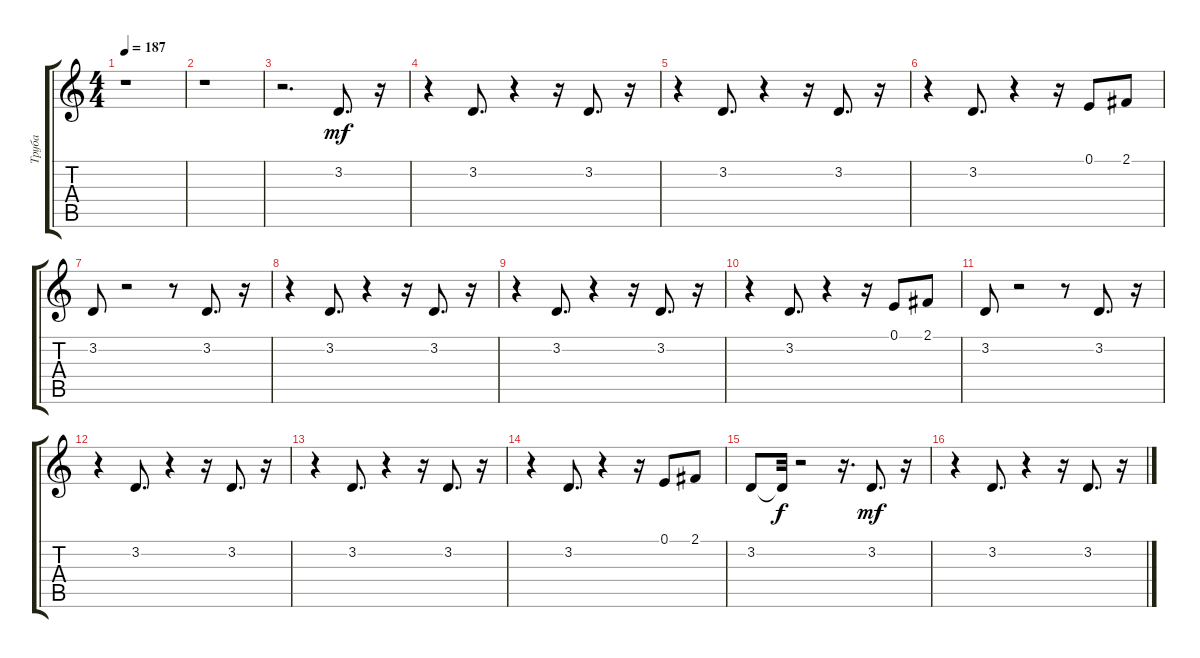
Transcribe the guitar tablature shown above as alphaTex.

\track ("Труба" "Труба") {instrument trumpet}
\staff {score tabs}
\tuning (E4 B3 G3 D3 A2 E2) {hide}
\ts (4 4)
\tempo 187
\clef g2
\ks c
r.1{dy f} |
r.1 |
r.2{d} 3.2.8{d dy mf} r.16 |
r.4 3.2.8{d} r.4 r.16 3.2.8{d} r.16 |
r.4 3.2.8{d} r.4 r.16 3.2.8{d} r.16 |
r.4 3.2.8{d} r.4 r.16 0.1.8 2.1.8 |
3.2.8 r.2 r.8 3.2.8{d} r.16 |
r.4 3.2.8{d} r.4 r.16 3.2.8{d} r.16 |
r.4 3.2.8{d} r.4 r.16 3.2.8{d} r.16 |
r.4 3.2.8{d} r.4 r.16 0.1.8 2.1.8 |
3.2.8 r.2 r.8 3.2.8{d} r.16 |
r.4 3.2.8{d} r.4 r.16 3.2.8{d} r.16 |
r.4 3.2.8{d} r.4 r.16 3.2.8{d} r.16 |
r.4 3.2.8{d} r.4 r.16 0.1.8 2.1.8 |
3.2.8 3.2{t}.32{dy f} r.2 r.16{d} 3.2.8{d dy mf} r.16 |
r.4 3.2.8{d} r.4 r.16 3.2.8{d} r.16
